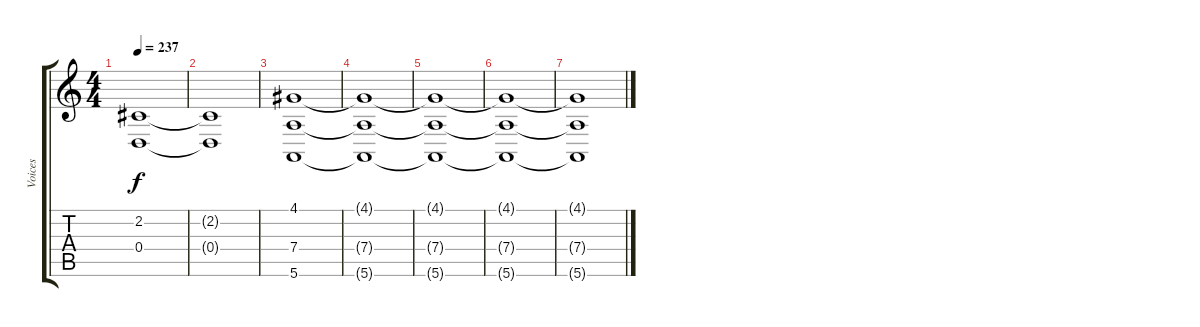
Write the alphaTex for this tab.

\track ("Voices" "Voices") {instrument synthstrings2}
\staff {score tabs}
\tuning (E4 B3 G3 D3 A2 E2) {hide}
\ts (4 4)
\tempo 237
\clef g2
\ks c
(2.2{t} 0.4{t}).1{dy f} |
(2.2{t} 0.4{t}).1 |
(4.1 7.4 5.6).1 |
(4.1{t} 7.4{t} 5.6{t}).1 |
(4.1{t} 7.4{t} 5.6{t}).1{volume 0} |
(4.1{t} 7.4{t} 5.6{t}).1 |
(4.1{t} 7.4{t} 5.6{t}).1
